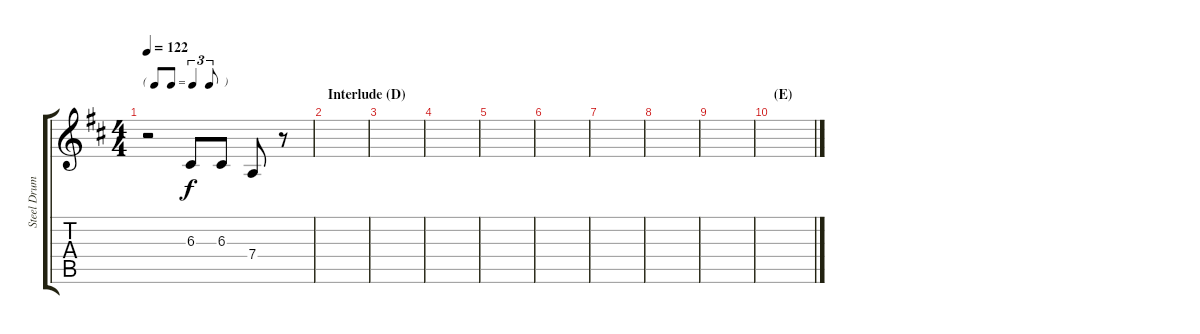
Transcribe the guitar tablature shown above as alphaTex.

\track ("Steel Drums I" "Steel Drum") {instrument steeldrums}
\staff {score tabs}
\tuning (E4 B3 G3 D3 A2 E2) {hide}
\ts (4 4)
\tf triplet8th
\tempo 122
\clef g2
\ks d
r.2{dy f} 6.3.8 6.3.8 7.4.8 r.8 |
\section ("" "Interlude (D)")
|
|
|
|
|
|
|
|
\section ("" "(E)")
